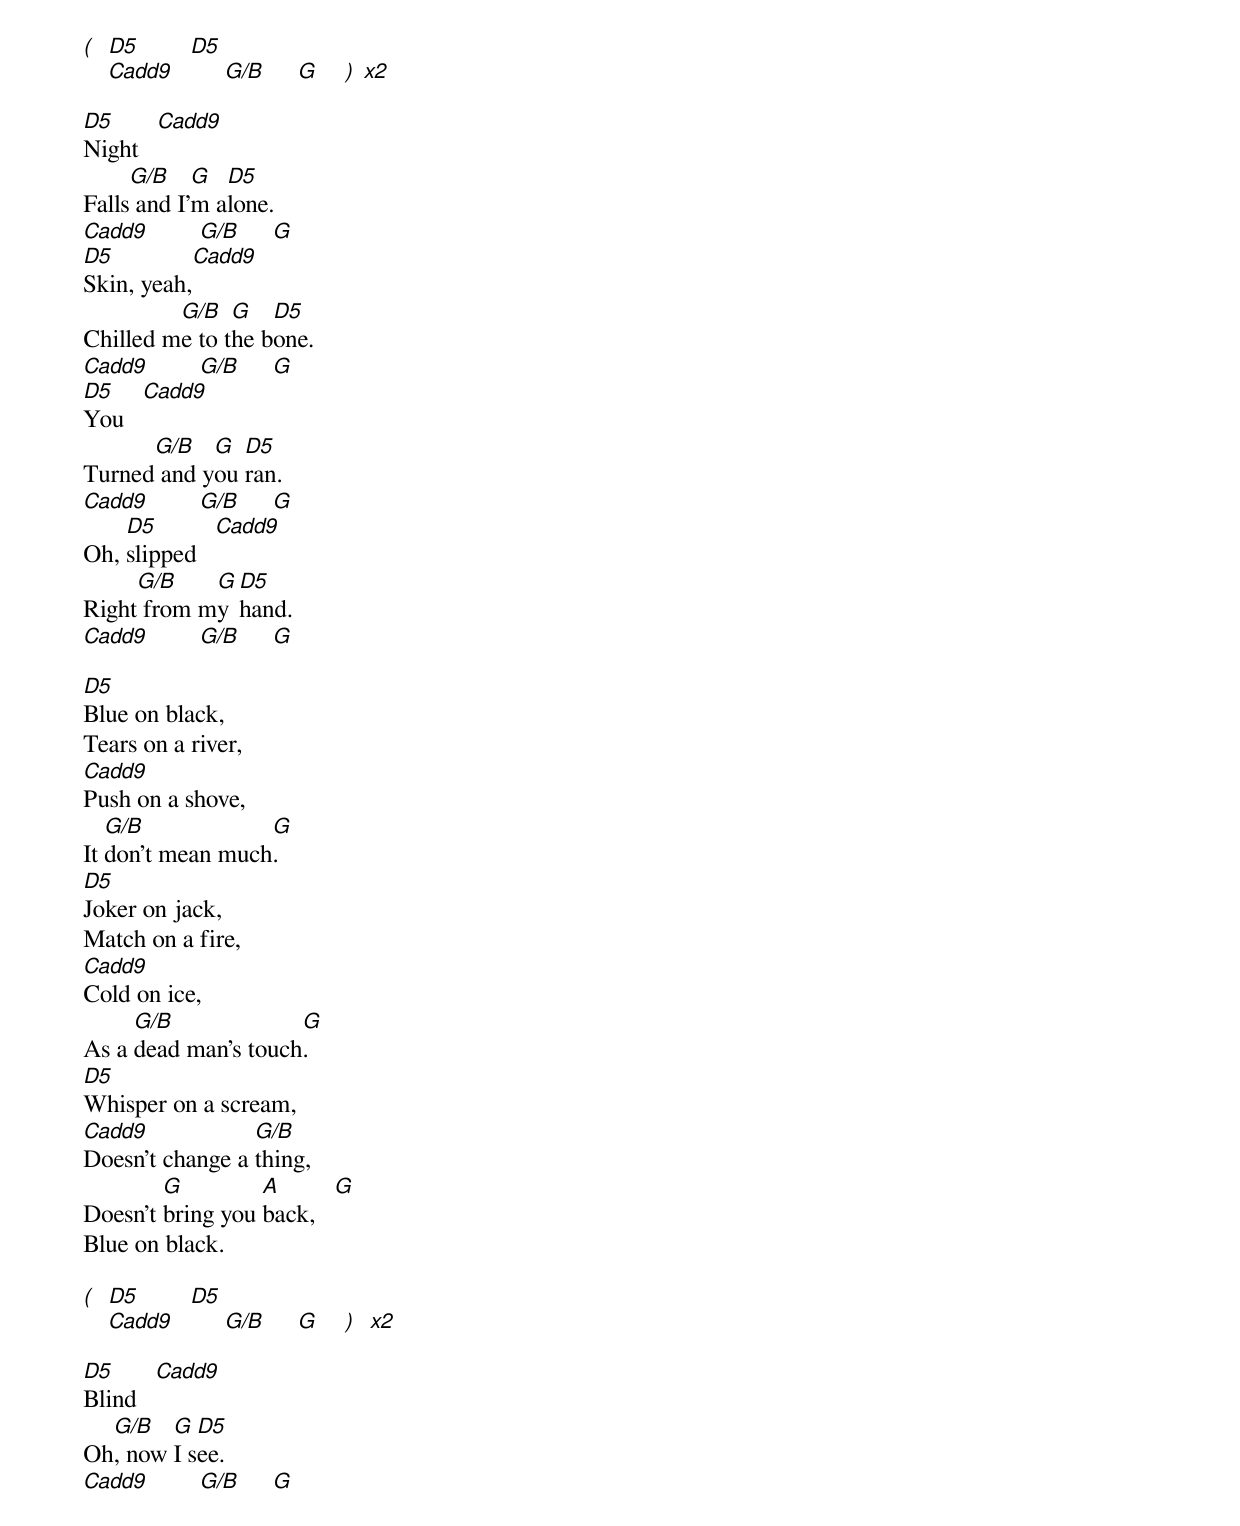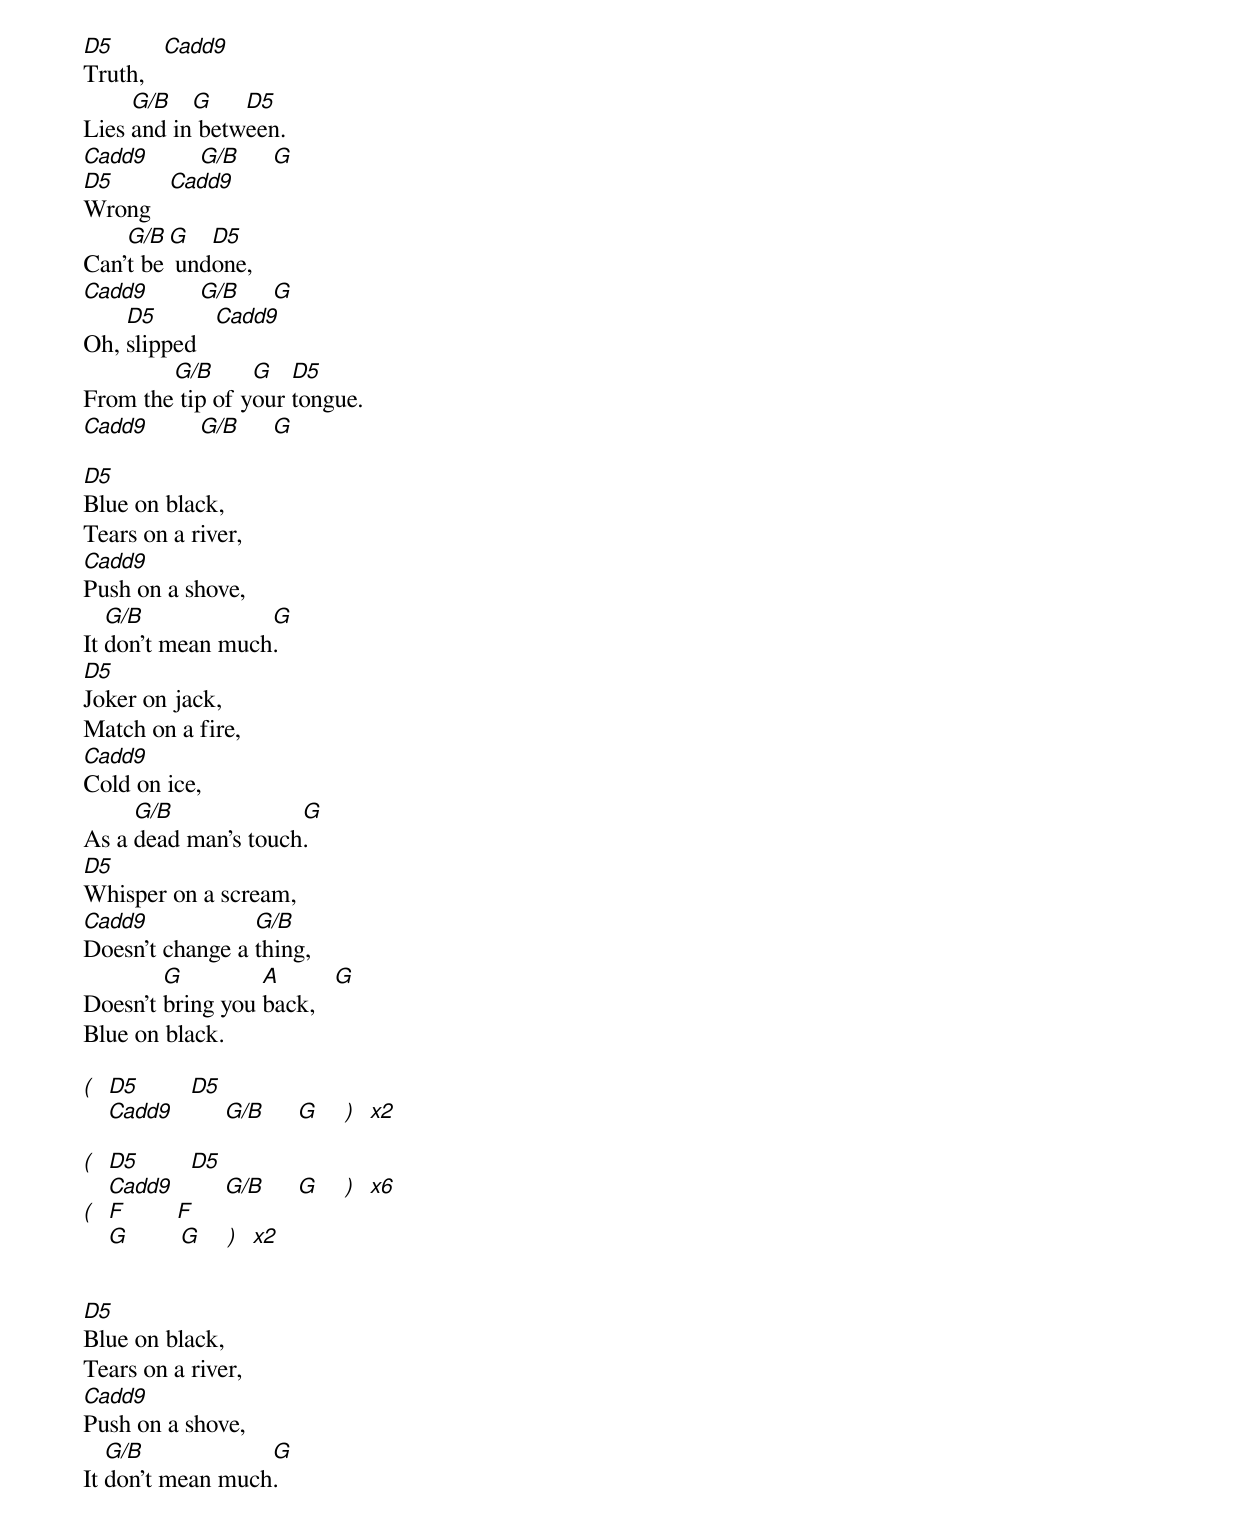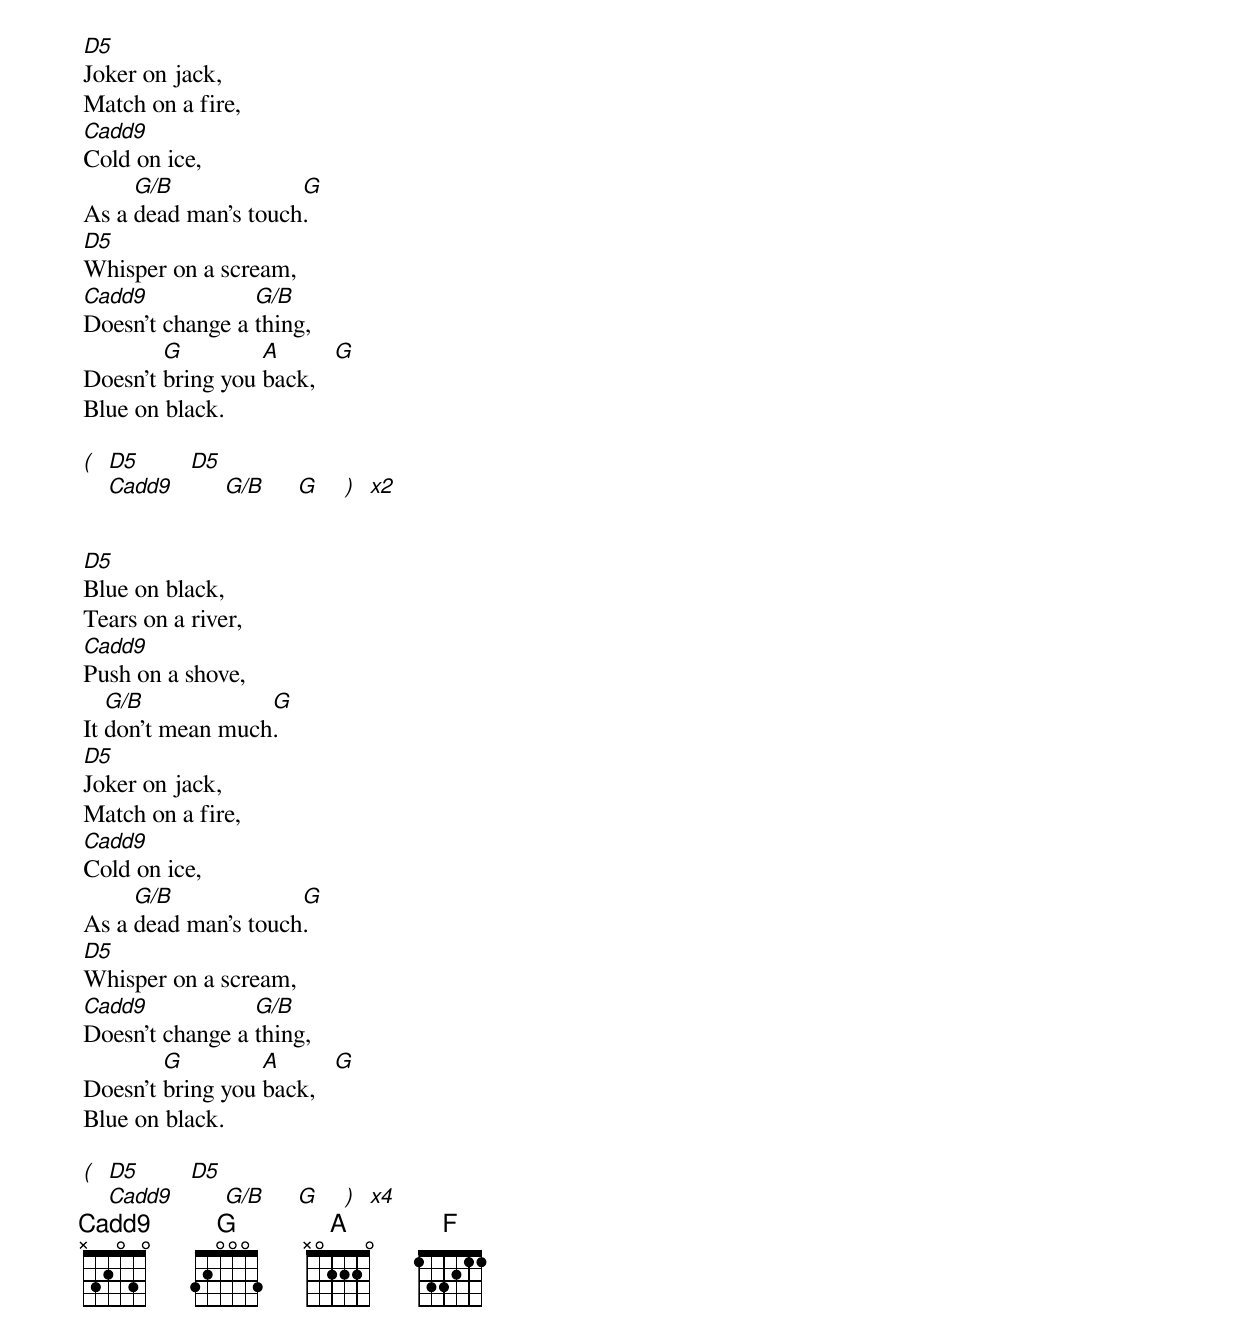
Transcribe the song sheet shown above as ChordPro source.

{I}
[(]  [D5]        [D5]
    [Cadd9]        [G/B]     [G]    [)] [x2]

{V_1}
[D5]Night   [Cadd9]
Falls[G/B] and I'[G]m a[D5]lone.
[Cadd9]        [G/B]     [G]
[D5]Skin, yeah,[Cadd9]
Chilled m[G/B]e to t[G]he b[D5]one.
[Cadd9]        [G/B]     [G]
[D5]You   [Cadd9]
Turned[G/B] and y[G]ou [D5]ran.
[Cadd9]        [G/B]     [G]
Oh, [D5]slipped   [Cadd9]
Right[G/B] from m[G]y [D5]hand.
[Cadd9]        [G/B]     [G]

{C}
[D5]Blue on black,
Tears on a river,
[Cadd9]Push on a shove,
It [G/B]don't mean much[G].
[D5]Joker on jack,
Match on a fire,
[Cadd9]Cold on ice,
As a [G/B]dead man's touch[G].
[D5]Whisper on a scream,
[Cadd9]Doesn't change a [G/B]thing,
Doesn't [G]bring you [A]back,   [G]
Blue on black.

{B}
[(]  [D5]        [D5]
    [Cadd9]        [G/B]     [G]    [)]  [x2]

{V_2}
[D5]Blind   [Cadd9]
Oh[G/B], now [G]I s[D5]ee.
[Cadd9]        [G/B]     [G]
[D5]Truth,   [Cadd9]
Lies [G/B]and in[G] betw[D5]een.
[Cadd9]        [G/B]     [G]
[D5]Wrong   [Cadd9]
Can'[G/B]t be[G] und[D5]one,
[Cadd9]        [G/B]     [G]
Oh, [D5]slipped   [Cadd9]
From the[G/B] tip of y[G]our [D5]tongue.
[Cadd9]        [G/B]     [G]

{C}
[D5]Blue on black,
Tears on a river,
[Cadd9]Push on a shove,
It [G/B]don't mean much[G].
[D5]Joker on jack,
Match on a fire,
[Cadd9]Cold on ice,
As a [G/B]dead man's touch[G].
[D5]Whisper on a scream,
[Cadd9]Doesn't change a [G/B]thing,
Doesn't [G]bring you [A]back,   [G]
Blue on black.

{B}
[(]  [D5]        [D5]
    [Cadd9]        [G/B]     [G]    [)]  [x2]

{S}
[(]  [D5]        [D5]
    [Cadd9]        [G/B]     [G]    [)]  [x6]
[(]  [F]        [F]
    [G]        [G]    [)]  [x2]


{C}
[D5]Blue on black,
Tears on a river,
[Cadd9]Push on a shove,
It [G/B]don't mean much[G].
[D5]Joker on jack,
Match on a fire,
[Cadd9]Cold on ice,
As a [G/B]dead man's touch[G].
[D5]Whisper on a scream,
[Cadd9]Doesn't change a [G/B]thing,
Doesn't [G]bring you [A]back,   [G]
Blue on black.

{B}
[(]  [D5]        [D5]
    [Cadd9]        [G/B]     [G]    [)]  [x2]


{C}
[D5]Blue on black,
Tears on a river,
[Cadd9]Push on a shove,
It [G/B]don't mean much[G].
[D5]Joker on jack,
Match on a fire,
[Cadd9]Cold on ice,
As a [G/B]dead man's touch[G].
[D5]Whisper on a scream,
[Cadd9]Doesn't change a [G/B]thing,
Doesn't [G]bring you [A]back,   [G]
Blue on black.

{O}
[(]  [D5]        [D5]
    [Cadd9]        [G/B]     [G]    [)]  [x4]
